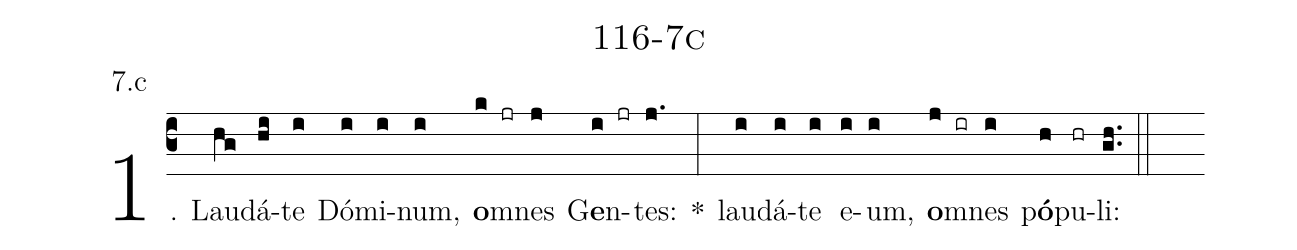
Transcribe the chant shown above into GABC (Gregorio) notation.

name: 116-7c;
annotation: 7.c;
%%
(c3)1. Lau(hg)dá(hi)te(i) Dó(i)mi(i)num,(i) <b>o</b>m(k jr)nes(j) G<b>e</b>n(i jr)tes:(j.) *(:) lau(i)dá(i)te(i) e(i)um,(i) <b>o</b>m(j ir)nes(i) p<b>ó</b>(h)pu(hr)li:(gh..) (::)
